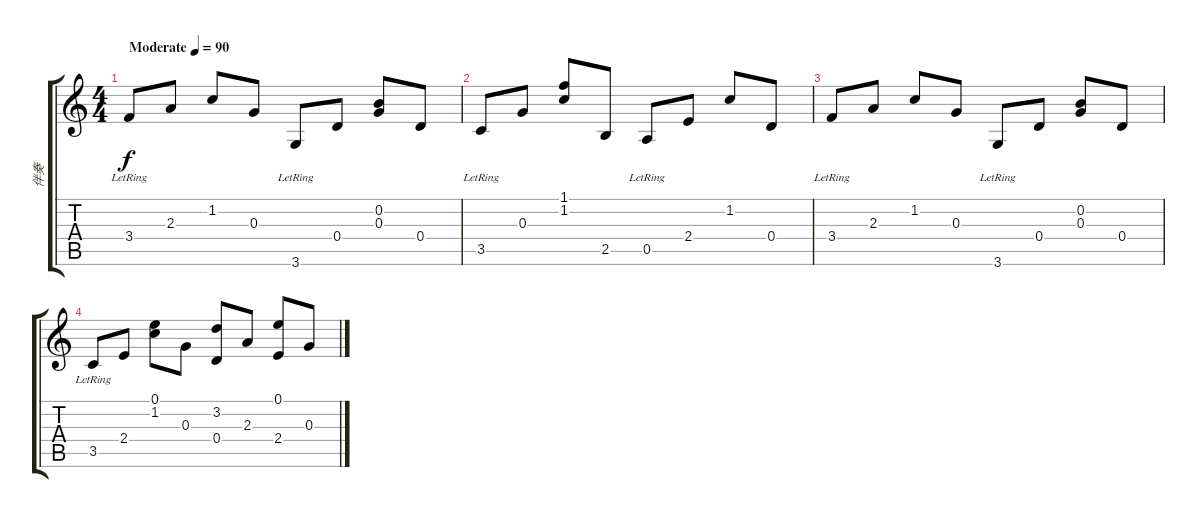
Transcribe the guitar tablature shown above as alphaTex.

\track ("伴奏" "伴奏") {instrument acousticguitarsteel}
\staff {score tabs}
\tuning (E4 B3 G3 D3 A2 E2) {hide}
\ts (4 4)
\tempo (90 "Moderate")
\clef g2
\ks c
3.4{lr}.8{dy f instrument acousticguitarsteel} 2.3.8 1.2.8 0.3.8 3.6{lr}.8 0.4.8 (0.2 0.3).8 0.4.8 |
3.5{lr}.8 0.3.8 (1.1 1.2).8 2.5.8 0.5{lr}.8 2.4.8 1.2.8 0.4.8 |
3.4{lr}.8 2.3.8 1.2.8 0.3.8 3.6{lr}.8 0.4.8 (0.2 0.3).8 0.4.8 |
3.5{lr}.8 2.4.8 (0.1 1.2).8 0.3.8 (3.2 0.4).8 2.3.8 (0.1 2.4).8 0.3.8
